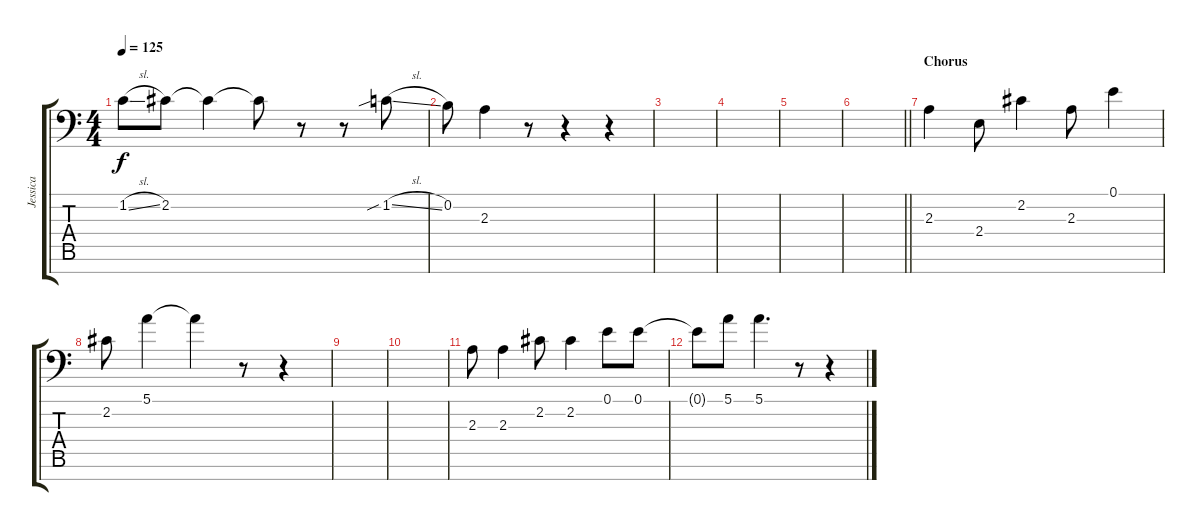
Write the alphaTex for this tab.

\track ("Jessica" "Jessica") {instrument oboe}
\staff {score tabs}
\tuning (E4 B3 G3 D3 A2 E2 C-1) {hide}
\ts (4 4)
\tempo 125
\clef f4
\ks c
1.2{sl}.8{dy f} 2.2.8 2.2{t}.4 2.2{t}.8 r.8 r.8 1.2{sib sl}.8 |
0.2.8 2.3.4 r.8 r.4 r.4 |
|
|
|
\barLineRight lightlight
|
\section ("" "Chorus")
2.3.4{volume 9} 2.4.8 2.2.4 2.3.8 0.1.4 |
2.2.8 5.1.4 5.1{t}.4 r.8 r.4 |
|
|
2.3.8 2.3.4 2.2.8 2.2.4 0.1.8 0.1.8 |
0.1{t}.8 5.1.8 5.1.4{d} r.8 r.4
